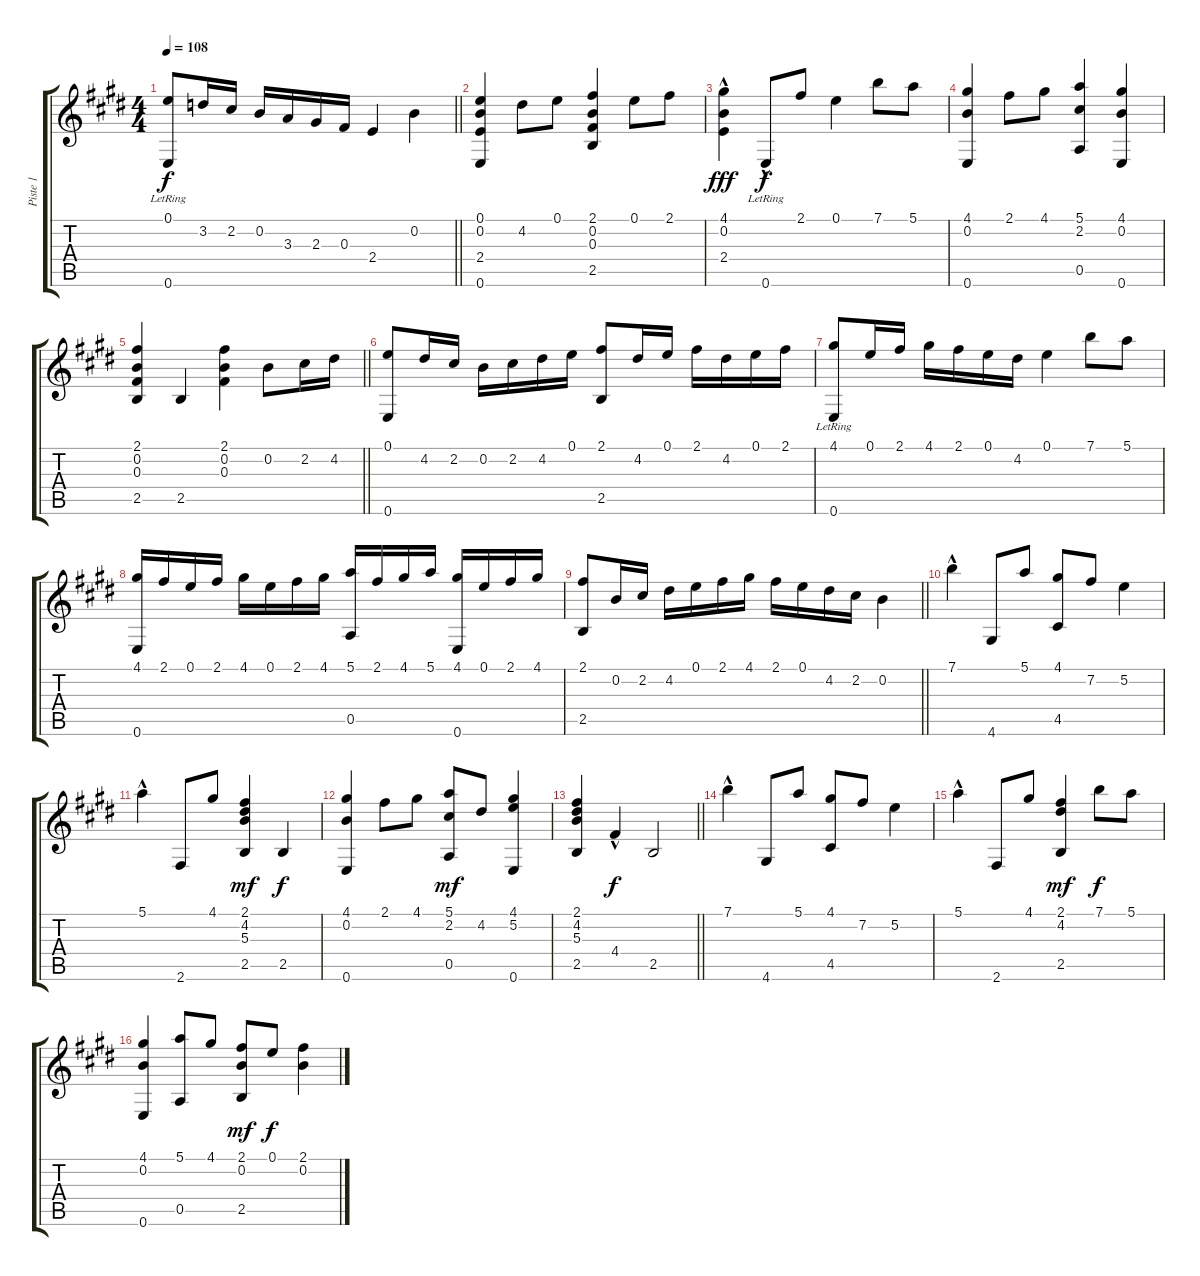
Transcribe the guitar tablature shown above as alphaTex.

\track ("Piste 1" "Piste 1") {instrument acousticguitarsteel}
\staff {score tabs}
\tuning (E4 B3 Gb3 D3 A2 E2) {hide}
\ts (4 4)
\tempo 108
\clef g2
\barLineRight lightlight
\ks e
(0.1 0.6{lr}).8{dy f} 3.2.16 2.2.16 0.2.16 3.3.16 2.3.16 0.3.16 2.4.4 0.2.4 |
(0.1 0.2 2.4 0.6).4 4.2.8 0.1.8 (2.1 0.2 0.3 2.5).4 0.1.8 2.1.8 |
(4.1{hac} 0.2 2.4).4{dy fff} 0.6{hac lr}.8{dy f} 2.1.8 0.1.4 7.1.8 5.1.8 |
(4.1 0.2 0.6).4 2.1.8 4.1.8 (5.1 2.2 0.5).4 (4.1 0.2 0.6).4 |
\barLineRight lightlight
(2.1 0.2 0.3 2.5).4 2.5.4 (2.1 0.2 0.3).4 0.2.8 2.2.16 4.2.16 |
(0.1 0.6).8 4.2.16 2.2.16 0.2.16 2.2.16 4.2.16 0.1.16 (2.1 2.5).8 4.2.16 0.1.16 2.1.16 4.2.16 0.1.16 2.1.16 |
(4.1 0.6{lr}).8 0.1.16 2.1.16 4.1.16 2.1.16 0.1.16 4.2.16 0.1.4 7.1.8 5.1.8 |
(4.1 0.6).16 2.1.16 0.1.16 2.1.16 4.1.16 0.1.16 2.1.16 4.1.16 (5.1 0.5).16 2.1.16 4.1.16 5.1.16 (4.1 0.6).16 0.1.16 2.1.16 4.1.16 |
\barLineRight lightlight
(2.1 2.5).8 0.2.16 2.2.16 4.2.16 0.1.16 2.1.16 4.1.16 2.1.16 0.1.16 4.2.16 2.2.16 0.2.4 |
7.1{hac}.4 4.6.8 5.1.8 (4.1 4.5).8 7.2.8 5.2.4 |
5.1{hac}.4 2.6.8 4.1.8 (2.1 4.2 5.3 2.5).4{dy mf} 2.5.4{dy f} |
(4.1 0.2 0.6).4 2.1.8 4.1.8 (5.1 2.2 0.5).8{dy mf} 4.2.8 (4.1 5.2 0.6).4 |
\barLineRight lightlight
(2.1 4.2 5.3 2.5).4 4.4{hac}.4{dy f} 2.5.2 |
7.1{hac}.4 4.6.8 5.1.8 (4.1 4.5).8 7.2.8 5.2.4 |
5.1{hac}.4 2.6.8 4.1.8 (2.1 4.2 2.5).4{dy mf} 7.1.8{dy f} 5.1.8 |
(4.1 0.2 0.6).4 (5.1 0.5).8 4.1.8 (2.1 0.2 2.5).8{dy mf} 0.1.8{dy f} (2.1 0.2).4
